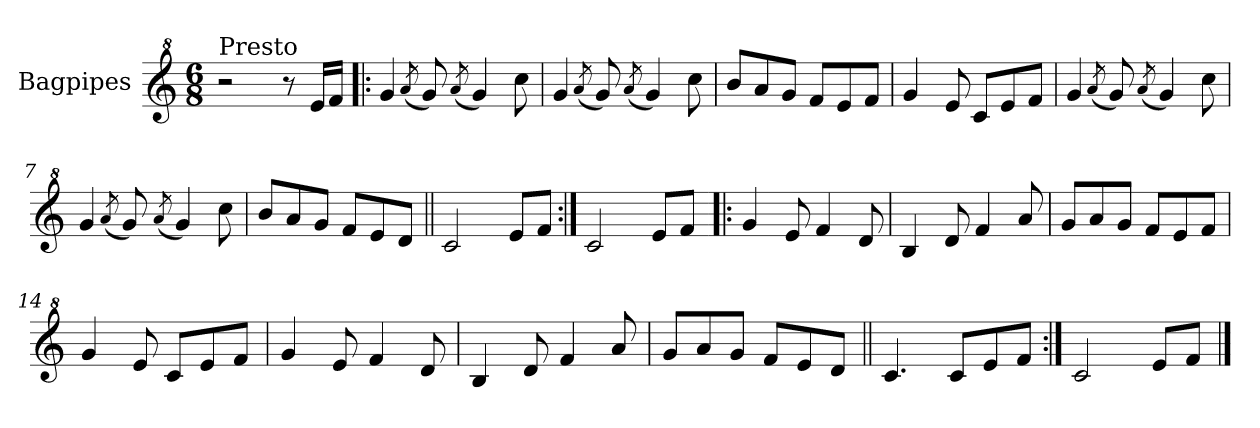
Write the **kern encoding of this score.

**kern
*part1
*staff1
*I"Bagpipes
*I'Bag
*clefG^2
*k[]
*C:
*M6/8
=1
!LO:TX:a:t=Presto
2r
8r
16ee/LL
16ff/JJ
=2!|:
4gg/
(8qaa/
8gg/)
(8qaa/
4gg/)
8ccc\
=3
4gg/
(8qaa/
8gg/)
(8qaa/
4gg/)
8ccc\
=4
8bb/L
8aa/
8gg/J
8ff/L
8ee/
8ff/J
=5
4gg/
8ee/
8cc/L
8ee/
8ff/J
=6
4gg/
(8qaa/
8gg/)
(8qaa/
4gg/)
8ccc\
=7
4gg/
(8qaa/
8gg/)
(8qaa/
4gg/)
8ccc\
!!LO:LB:g=z
=8
8bb/L
8aa/
8gg/J
8ff/L
8ee/
8dd/J
=9||
2cc/
8ee/L
8ff/J
=10:|!
2cc/
8ee/L
8ff/J
=11!|:
4gg/
8ee/
4ff/
8dd/
=12
4b/
8dd/
4ff/
8aa/
=13
8gg/L
8aa/
8gg/J
8ff/L
8ee/
8ff/J
=14
4gg/
8ee/
8cc/L
8ee/
8ff/J
=15
4gg/
8ee/
4ff/
8dd/
!!LO:LB:g=z
=16
4b/
8dd/
4ff/
8aa/
=17
8gg/L
8aa/
8gg/J
8ff/L
8ee/
8dd/J
=18||
4.cc/
8cc/L
8ee/
8ff/J
=19:|!
2cc/
8ee/L
8ff/J
==
*-
